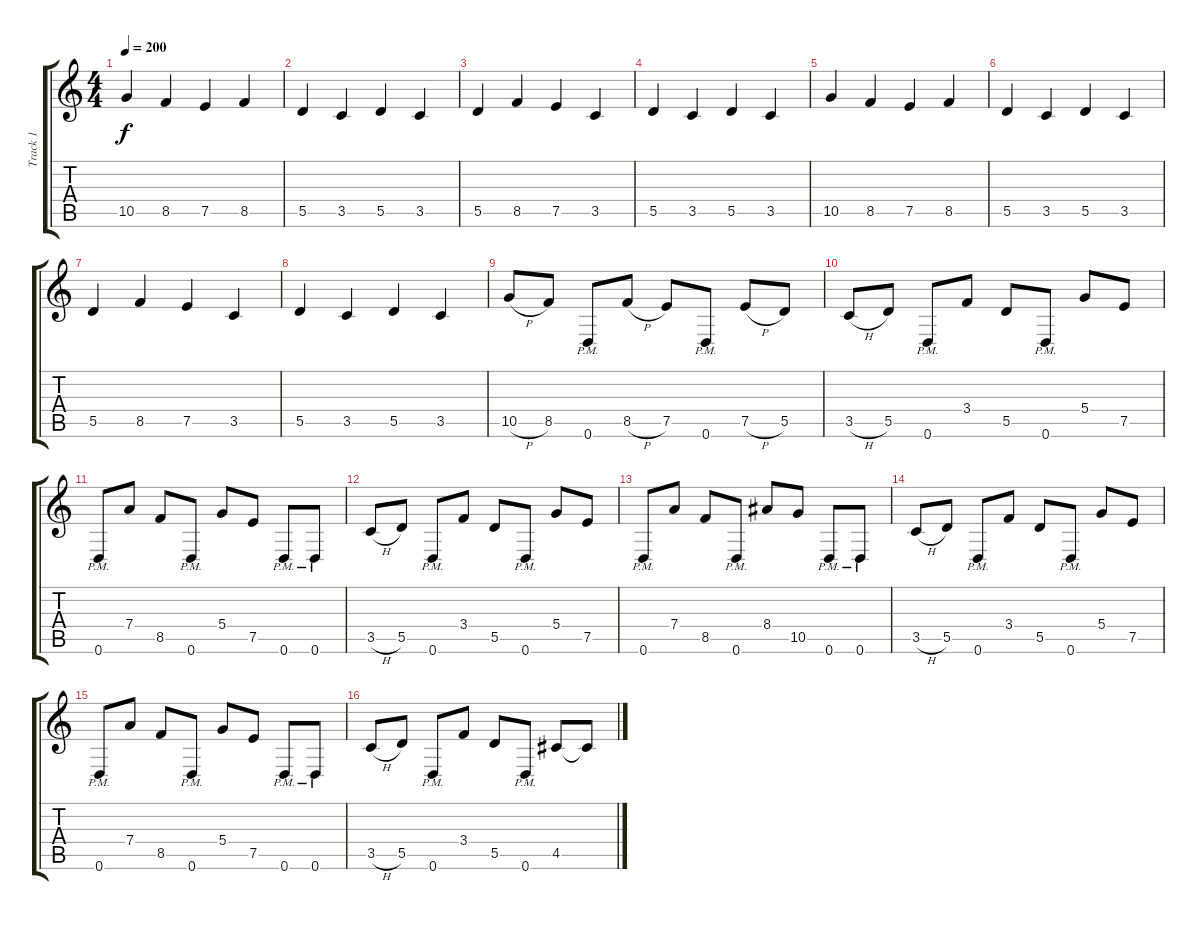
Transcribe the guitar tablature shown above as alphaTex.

\track ("Track 1" "Track 1") {instrument distortionguitar}
\staff {score tabs}
\tuning (E4 B3 G3 D3 A2 D2) {hide}
\ts (4 4)
\tempo 200
\clef g2
\ks c
10.5.4{dy f} 8.5.4 7.5.4 8.5.4 |
5.5.4 3.5.4 5.5.4 3.5.4 |
5.5.4 8.5.4 7.5.4 3.5.4 |
5.5.4 3.5.4 5.5.4 3.5.4 |
10.5.4 8.5.4 7.5.4 8.5.4 |
5.5.4 3.5.4 5.5.4 3.5.4 |
5.5.4 8.5.4 7.5.4 3.5.4 |
5.5.4 3.5.4 5.5.4 3.5.4 |
10.5{h}.8 8.5.8 0.6{pm}.8 8.5{h}.8 7.5.8 0.6{pm}.8 7.5{h}.8 5.5.8 |
3.5{h}.8 5.5.8 0.6{pm}.8 3.4.8 5.5.8 0.6{pm}.8 5.4.8 7.5.8 |
0.6{pm}.8 7.4.8 8.5.8 0.6{pm}.8 5.4.8 7.5.8 0.6{pm}.8 0.6{pm}.8 |
3.5{h}.8 5.5.8 0.6{pm}.8 3.4.8 5.5.8 0.6{pm}.8 5.4.8 7.5.8 |
0.6{pm}.8 7.4.8 8.5.8 0.6{pm}.8 8.4.8 10.5.8 0.6{pm}.8 0.6{pm}.8 |
3.5{h}.8 5.5.8 0.6{pm}.8 3.4.8 5.5.8 0.6{pm}.8 5.4.8 7.5.8 |
0.6{pm}.8 7.4.8 8.5.8 0.6{pm}.8 5.4.8 7.5.8 0.6{pm}.8 0.6{pm}.8 |
3.5{h}.8 5.5.8 0.6{pm}.8 3.4.8 5.5.8 0.6{pm}.8 4.5.8 4.5{t}.8
